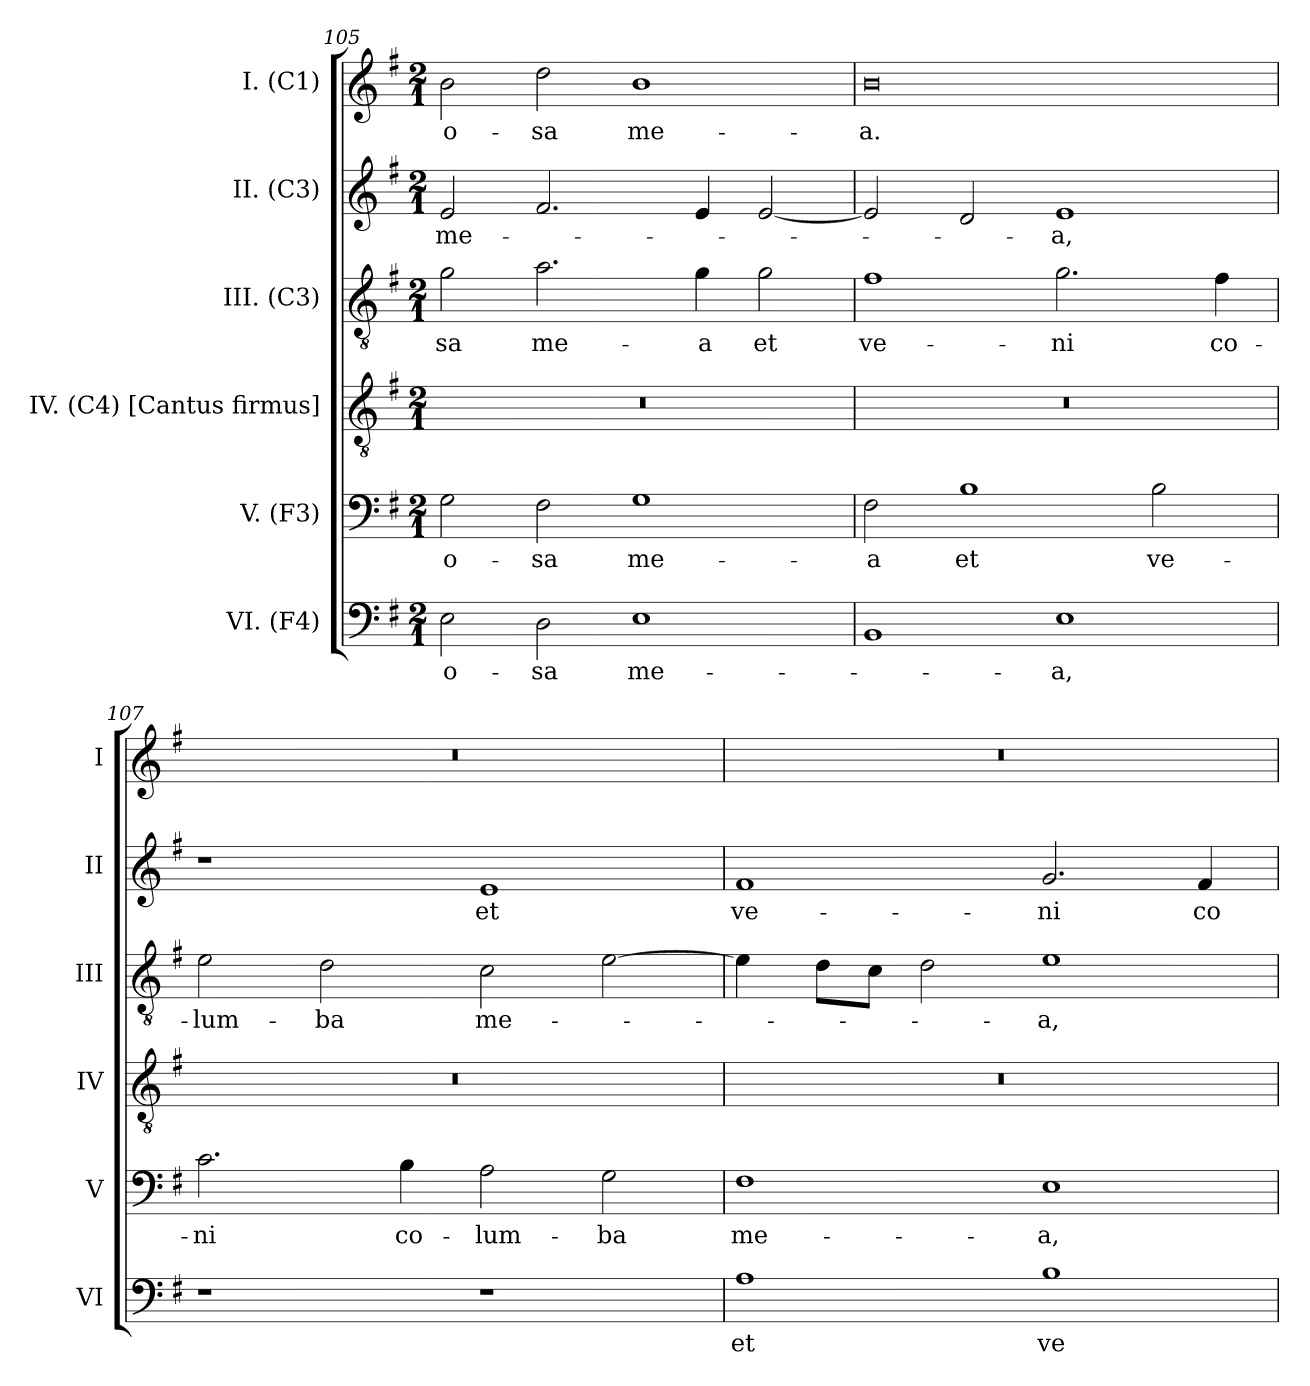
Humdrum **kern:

**kern	**text	**kern	**text	**kern	**kern	**text	**kern	**text	**kern	**text
*part6	*part6	*part5	*part5	*part4	*part3	*part3	*part2	*part2	*part1	*part1
*staff6	*staff6	*staff5	*staff5	*staff4	*staff3	*staff3	*staff2	*staff2	*staff1	*staff1
*I"VI. (F4)	*	*I"V. (F3)	*	*I"IV. (C4) [Cantus firmus]	*I"III. (C3)	*	*I"II. (C3)	*	*I"I. (C1)	*
*I'VI	*	*I'V	*	*I'IV	*I'III	*	*I'II	*	*I'I	*
*clefF4	*	*clefF4	*	*clefGv2	*clefGv2	*	*clefG2	*	*clefG2	*
*	*	*	*	*ITrd7c12	*	*	*	*	*	*
*k[f#]	*	*k[f#]	*	*k[f#]	*k[f#]	*	*k[f#]	*	*k[f#]	*
*G:	*	*G:	*	*G:	*G:	*	*G:	*	*G:	*
*M2/1	*	*M2/1	*	*M2/1	*M2/1	*	*M2/1	*	*M2/1	*
=105	=105	=105	=105	=105	=105	=105	=105	=105	=105	=105
!	!LO:LY:b:color=#000000	!	!	!	!	!	!	!	!	!
!	!	!	!LO:LY:b:color=#000000	!LO:N:vis=1	!	!	!	!	!	!
!	!	!	!	!	!	!LO:LY:b:color=#000000	!	!	!	!
!	!	!	!	!	!	!	!	!LO:LY:b:color=#000000	!	!
!	!	!	!	!	!	!	!	!	!	!LO:LY:b:color=#000000
2Ei\	-o-	2Gi\	-o-	0r	2gi\	-sa	2ei/	me-	2bi\	-o-
!	!LO:LY:b:color=#000000	!	!	!	!	!	!	!	!	!
!	!	!	!LO:LY:b:color=#000000	!	!	!	!	!	!	!
!	!	!	!	!	!	!LO:LY:b:color=#000000	!	!	!	!
!	!	!	!	!	!	!	!	!	!	!LO:LY:b:color=#000000
2Di\	-sa	2F#i\	-sa	.	2.ai\	me-	2.f#i/	.	2ddi\	-sa
!	!LO:LY:b:color=#000000	!	!	!	!	!	!	!	!	!
!	!	!	!LO:LY:b:color=#000000	!	!	!	!	!	!	!
!	!	!	!	!	!	!	!	!	!	!LO:LY:b:color=#000000
1Ei	me-	1Gi	me-	.	.	.	.	.	1bi	me-
!	!	!	!	!	!	!LO:LY:b:color=#000000	!	!	!	!
.	.	.	.	.	4gi\	-a	4ei/	.	.	.
!	!	!	!	!	!	!LO:LY:b:color=#000000	!	!	!	!
.	.	.	.	.	2gi\	et	[2ei/	.	.	.
=106	=106	=106	=106	=106	=106	=106	=106	=106	=106	=106
!	!	!	!LO:LY:b:color=#000000	!LO:N:vis=1	!	!	!	!	!	!
!	!	!	!	!	!	!LO:LY:b:color=#000000	!	!	!	!
!	!	!	!	!	!	!	!	!	!	!LO:LY:b:color=#000000
1BBi	.	2F#i\	-a	0r	1f#i	ve-	2ei/]	.	0bi	-a.
!	!	!	!LO:LY:b:color=#000000	!	!	!	!	!	!	!
.	.	1Bi	et	.	.	.	2di/	.	.	.
!	!LO:LY:b:color=#000000	!	!	!	!	!	!	!	!	!
!	!	!	!	!	!	!LO:LY:b:color=#000000	!	!	!	!
!	!	!	!	!	!	!	!	!LO:LY:b:color=#000000	!	!
1Ei	-a,	.	.	.	2.gi\	-ni	1ei	-a,	.	.
!	!	!	!LO:LY:b:color=#000000	!	!	!	!	!	!	!
.	.	2Bi\	ve-	.	.	.	.	.	.	.
!	!	!	!	!	!	!LO:LY:b:color=#000000	!	!	!	!
.	.	.	.	.	4f#i\	co-	.	.	.	.
=107	=107	=107	=107	=107	=107	=107	=107	=107	=107	=107
!	!	!	!LO:LY:b:color=#000000	!LO:N:vis=1	!	!	!	!	!	!
!	!	!	!	!	!	!LO:LY:b:color=#000000	!	!	!LO:N:vis=1	!
1r	.	2.ci\	-ni	0r	2ei\	-lum-	1r	.	0r	.
!	!	!	!	!	!	!LO:LY:b:color=#000000	!	!	!	!
.	.	.	.	.	2di\	-ba	.	.	.	.
!	!	!	!LO:LY:b:color=#000000	!	!	!	!	!	!	!
.	.	4Bi\	co-	.	.	.	.	.	.	.
!	!	!	!LO:LY:b:color=#000000	!	!	!	!	!	!	!
!	!	!	!	!	!	!LO:LY:b:color=#000000	!	!	!	!
!	!	!	!	!	!	!	!	!LO:LY:b:color=#000000	!	!
1r	.	2Ai\	-lum-	.	2ci\	me-	1ei	et	.	.
!	!	!	!LO:LY:b:color=#000000	!	!	!	!	!	!	!
.	.	2Gi\	-ba	.	[2ei\	.	.	.	.	.
!!LO:LB:g=z
=108	=108	=108	=108	=108	=108	=108	=108	=108	=108	=108
!	!LO:LY:b:color=#000000	!	!	!	!	!	!	!	!	!
!	!	!	!LO:LY:b:color=#000000	!LO:N:vis=1	!	!	!	!	!	!
!	!	!	!	!	!	!	!	!LO:LY:b:color=#000000	!LO:N:vis=1	!
1Ai	et	1F#i	me-	0r	4ei\]	.	1f#i	ve-	0r	.
.	.	.	.	.	8di\L	.	.	.	.	.
.	.	.	.	.	8ci\J	.	.	.	.	.
.	.	.	.	.	2di\	.	.	.	.	.
!	!LO:LY:b:color=#000000	!	!	!	!	!	!	!	!	!
!	!	!	!LO:LY:b:color=#000000	!	!	!	!	!	!	!
!	!	!	!	!	!	!LO:LY:b:color=#000000	!	!	!	!
!	!	!	!	!	!	!	!	!LO:LY:b:color=#000000	!	!
1Bi	ve-	1Ei	-a,	.	1ei	-a,	2.gi/	-ni	.	.
!	!	!	!	!	!	!	!	!LO:LY:b:color=#000000	!	!
.	.	.	.	.	.	.	4f#i/	co-	.	.
=	=	=	=	=	=	=	=	=	=	=
*-	*-	*-	*-	*-	*-	*-	*-	*-	*-	*-
